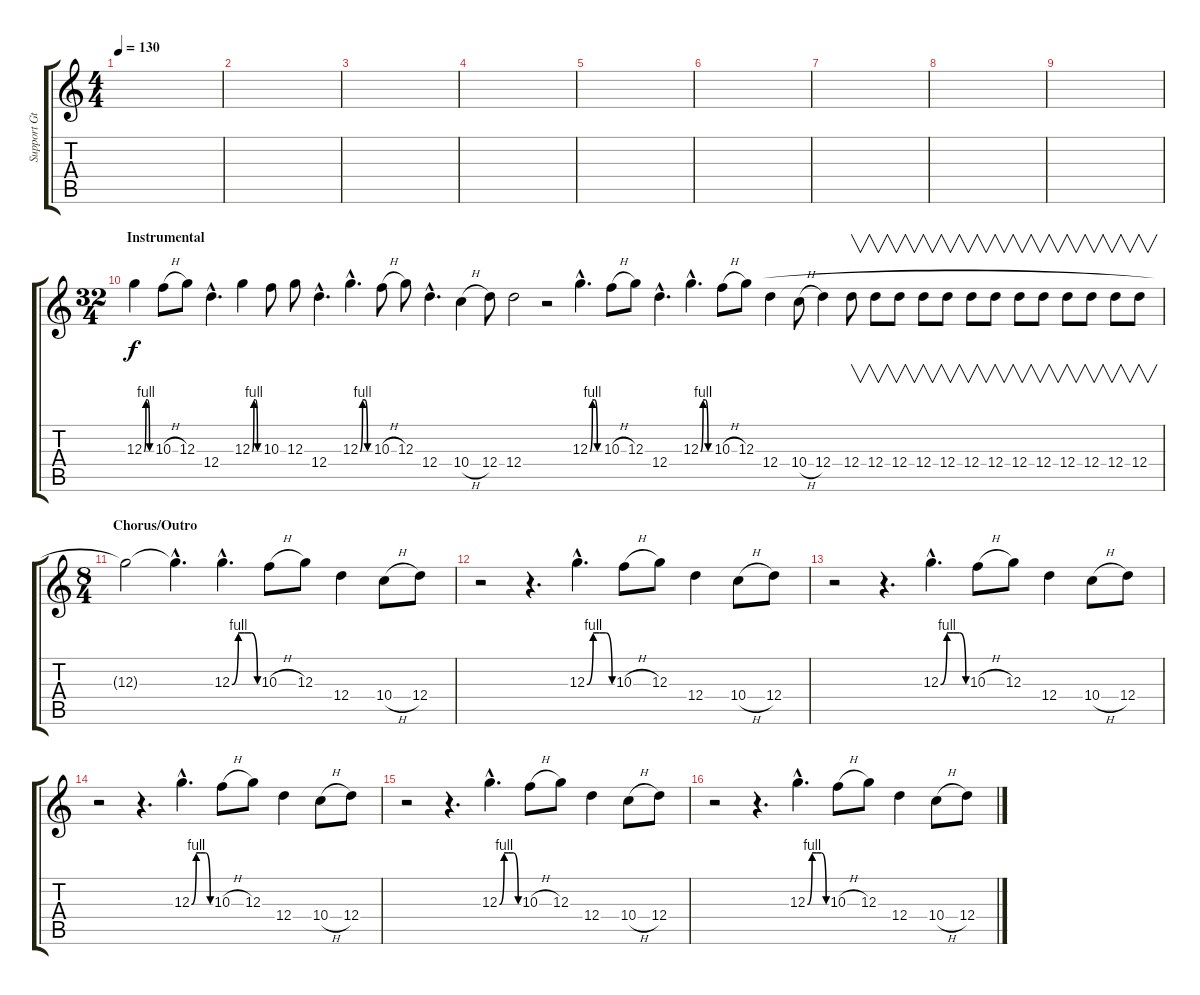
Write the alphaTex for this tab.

\track ("Support Gtr 3" "Support Gt") {instrument distortionguitar}
\staff {score tabs}
\tuning (E4 B3 G3 D3 A2 E2) {hide}
\ts (4 4)
\tempo 130
\clef g2
\ks c
|
|
|
|
|
|
|
|
|
\ts (32 4)
\section ("" "Instrumental")
12.3{be (custom 0 0 15 4 30 4 45 0 60 0)}.4 10.3{h}.8 12.3.8 12.4{hac}.4{d} 12.3{be (custom 0 0 15 4 30 4 45 0 60 0)}.4 10.3.8 12.3.8 12.4{hac}.4{d} 12.3{be (custom 0 0 15 4 30 4 45 0 60 0) hac}.4{d} 10.3{h}.8 12.3.8 12.4{hac}.4{d} 10.4{h}.4 12.4.8 12.4.2 r.2 12.3{be (custom 0 0 15 4 30 4 45 0 60 0) hac}.4{d} 10.3{h}.8 12.3.8 12.4{hac}.4{d} 12.3{be (custom 0 0 15 4 30 4 45 0 60 0) hac}.4{d} 10.3{h}.8 12.3.8 12.4.4 10.4{h}.8 12.4.4 12.4.8{v} 12.4.8{v} 12.4.8{v} 12.4.8{v} 12.4.8{v} 12.4.8{v} 12.4.8{v} 12.4.8{v} 12.4.8{v} 12.4.8{v} 12.4.8{v} 12.4.8{v} 12.4.8{v} |
\ts (8 4)
\section ("" "Chorus/Outro")
12.3{t}.2 12.3{hac t}.4{d} 12.3{be (custom 0 0 15 4 30 4 45 4 60 0) hac}.4{d} 10.3{h}.8 12.3.8 12.4.4 10.4{h}.8 12.4.8 |
r.2 r.4{d} 12.3{be (custom 0 0 15 4 30 4 45 4 60 0) hac}.4{d} 10.3{h}.8 12.3.8 12.4.4 10.4{h}.8 12.4.8 |
r.2 r.4{d} 12.3{be (custom 0 0 15 4 30 4 45 4 60 0) hac}.4{d} 10.3{h}.8 12.3.8 12.4.4 10.4{h}.8 12.4.8 |
r.2 r.4{d} 12.3{be (custom 0 0 15 4 30 4 45 4 60 0) hac}.4{d} 10.3{h}.8 12.3.8 12.4.4 10.4{h}.8 12.4.8 |
r.2 r.4{d} 12.3{be (custom 0 0 15 4 30 4 45 4 60 0) hac}.4{d} 10.3{h}.8 12.3.8 12.4.4 10.4{h}.8 12.4.8 |
r.2 r.4{d} 12.3{be (custom 0 0 15 4 30 4 45 4 60 0) hac}.4{d} 10.3{h}.8 12.3.8 12.4.4 10.4{h}.8 12.4.8
